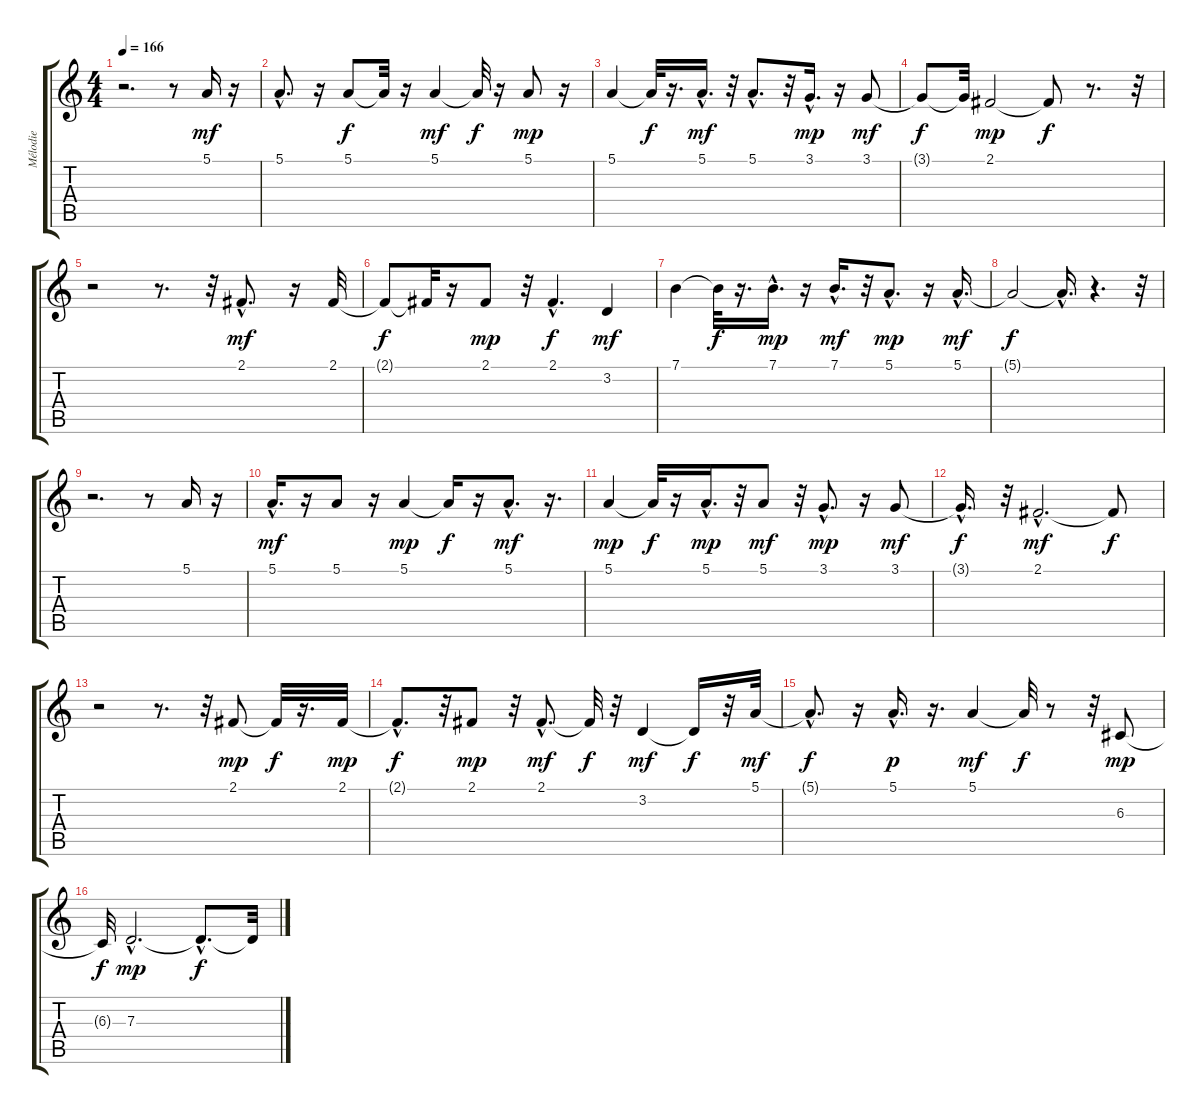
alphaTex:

\track ("Mélodie  " "Mélodie  ") {instrument altosax}
\staff {score tabs}
\tuning (E4 B3 G3 D3 A2 E2) {hide}
\ts (4 4)
\tempo 166
\clef g2
\ks c
r.2{d dy f} r.8 5.1.16{dy mf} r.16 |
5.1{hac}.8{d} r.16 5.1.8{dy f} 5.1{t}.32 r.16 5.1.4{dy mf} 5.1{t}.32{dy f} r.16 5.1.8{dy mp} r.16 |
5.1.4 5.1{t}.32{dy f} r.16{d} 5.1{hac}.16{d dy mf} r.32 5.1{hac}.8{d} r.32 3.1{hac}.16{d dy mp} r.16 3.1.8{dy mf} |
3.1{t}.8{dy f} 3.1{t}.32 2.1.2{dy mp} 2.1{t}.8{dy f} r.8{d} r.32 |
r.2 r.8{d} r.32 2.1{hac}.8{d dy mf} r.16 2.1.32 |
2.1{t}.8{dy f} 2.1{t}.32 r.16 2.1.8{dy mp} r.32 2.1{hac}.4{d dy f} 3.2.4{dy mf} |
7.1.4 7.1{t}.32{dy f} r.16{d} 7.1{hac}.16{d dy mp} r.16 7.1{hac}.16{d dy mf} r.32 5.1{hac}.8{d dy mp} r.16 5.1{hac}.16{d dy mf} |
5.1{t}.2{dy f} 5.1{hac t}.16{d} r.4{d} r.32 |
r.2{d} r.8 5.1.16 r.16 |
5.1{hac}.16{d dy mf} r.16 5.1.8 r.16 5.1.4{dy mp} 5.1{t}.16{dy f} r.16 5.1{hac}.8{d dy mf} r.16{d} |
5.1.4{dy mp} 5.1{t}.32{dy f} r.16 5.1{hac}.16{d dy mp} r.32 5.1.8{dy mf} r.32 3.1{hac}.8{d dy mp} r.16 3.1.8{dy mf} |
3.1{hac t}.16{d dy f} r.32 2.1{hac}.2{d dy mf} 2.1{t}.8{dy f} |
r.2 r.8{d} r.32 2.1.8{dy mp} 2.1{t}.32{dy f} r.16{d} 2.1.32{dy mp} |
2.1{hac t}.8{d dy f} r.32 2.1.8{dy mp} r.32 2.1{hac}.8{d dy mf} 2.1{t}.32{dy f} r.32 3.2.4{dy mf} 3.2{t}.16{dy f} r.32 5.1.32{dy mf} |
5.1{hac t}.8{d dy f} r.16 5.1{hac}.16{d dy p} r.16{d} 5.1.4{dy mf} 5.1{t}.32{dy f} r.8 r.32 6.3.8{dy mp} |
6.3{t}.32{dy f} 7.3{hac}.2{d dy mp} 7.3{hac t}.8{d dy f} 7.3{t}.32
